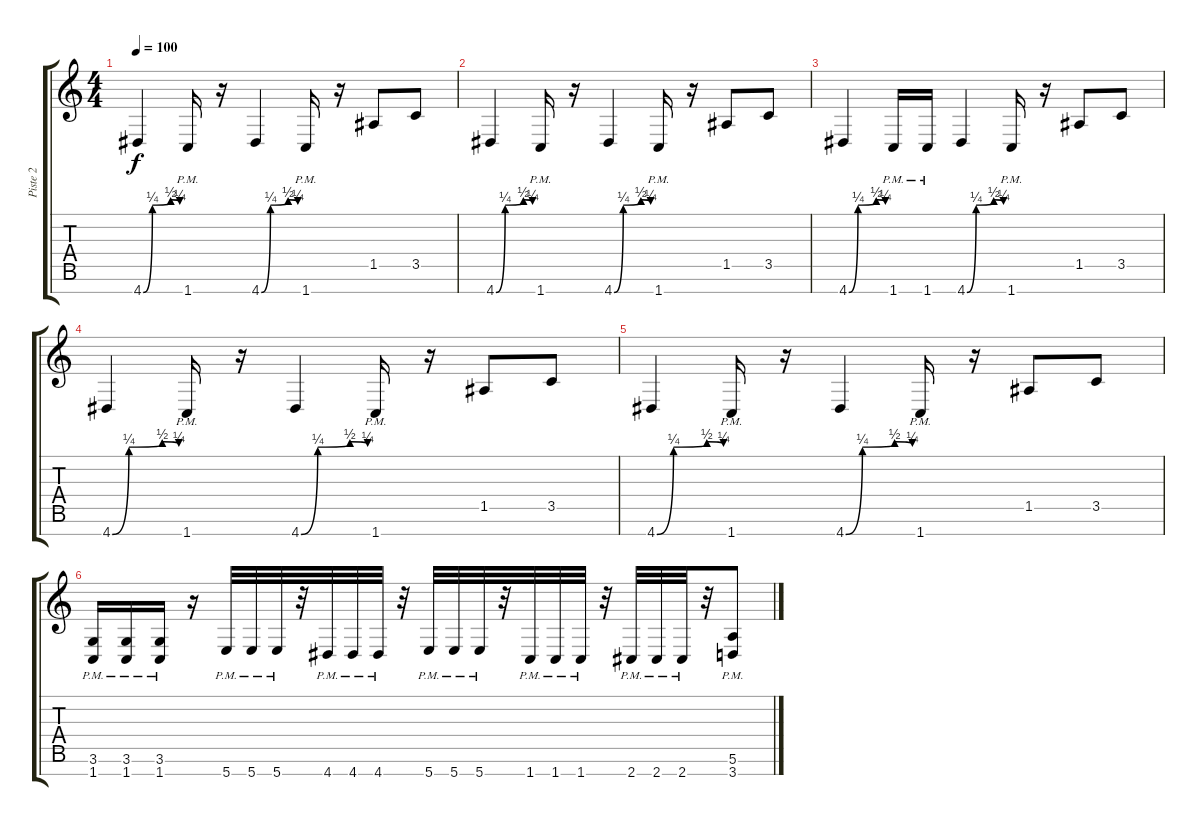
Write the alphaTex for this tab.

\track ("Piste 2" "Piste 2") {instrument distortionguitar}
\staff {score tabs}
\tuning (E4 B3 G3 D3 A2 E2 B1) {hide}
\ts (4 4)
\tempo 100
\clef g2
\ks c
4.7{be (custom 0 0 15 1 45 2 60 1)}.4{dy f} 1.7{pm}.16 r.16 4.7{be (custom 0 0 15 1 44 2 60 1)}.4 1.7{pm}.16 r.16 1.5.8 3.5.8 |
4.7{be (custom 0 0 15 1 45 2 60 1)}.4 1.7{pm}.16 r.16 4.7{be (custom 0 0 15 1 44 2 60 1)}.4 1.7{pm}.16 r.16 1.5.8 3.5.8 |
4.7{be (custom 0 0 15 1 45 2 60 1)}.4 1.7{pm}.16 1.7{pm}.16 4.7{be (custom 0 0 15 1 44 2 60 1)}.4 1.7{pm}.16 r.16 1.5.8 3.5.8 |
4.7{be (custom 0 0 15 1 45 2 60 1)}.4 1.7{pm}.16 r.16 4.7{be (custom 0 0 15 1 44 2 60 1)}.4 1.7{pm}.16 r.16 1.5.8 3.5.8 |
4.7{be (custom 0 0 15 1 45 2 60 1)}.4 1.7{pm}.16 r.16 4.7{be (custom 0 0 15 1 44 2 60 1)}.4 1.7{pm}.16 r.16 1.5.8 3.5.8 |
(3.6{pm} 1.7{pm}).16 (3.6{pm} 1.7{pm}).16 (3.6{pm} 1.7{pm}).16 r.16 5.7{pm}.32 5.7{pm}.32 5.7{pm}.32 r.32 4.7{pm}.32 4.7{pm}.32 4.7{pm}.32 r.32 5.7{pm}.32 5.7{pm}.32 5.7{pm}.32 r.32 1.7{pm}.32 1.7{pm}.32 1.7{pm}.32 r.32 2.7{pm}.32 2.7{pm}.32 2.7{pm}.32 r.32 (5.6{pm} 3.7{pm}).8
